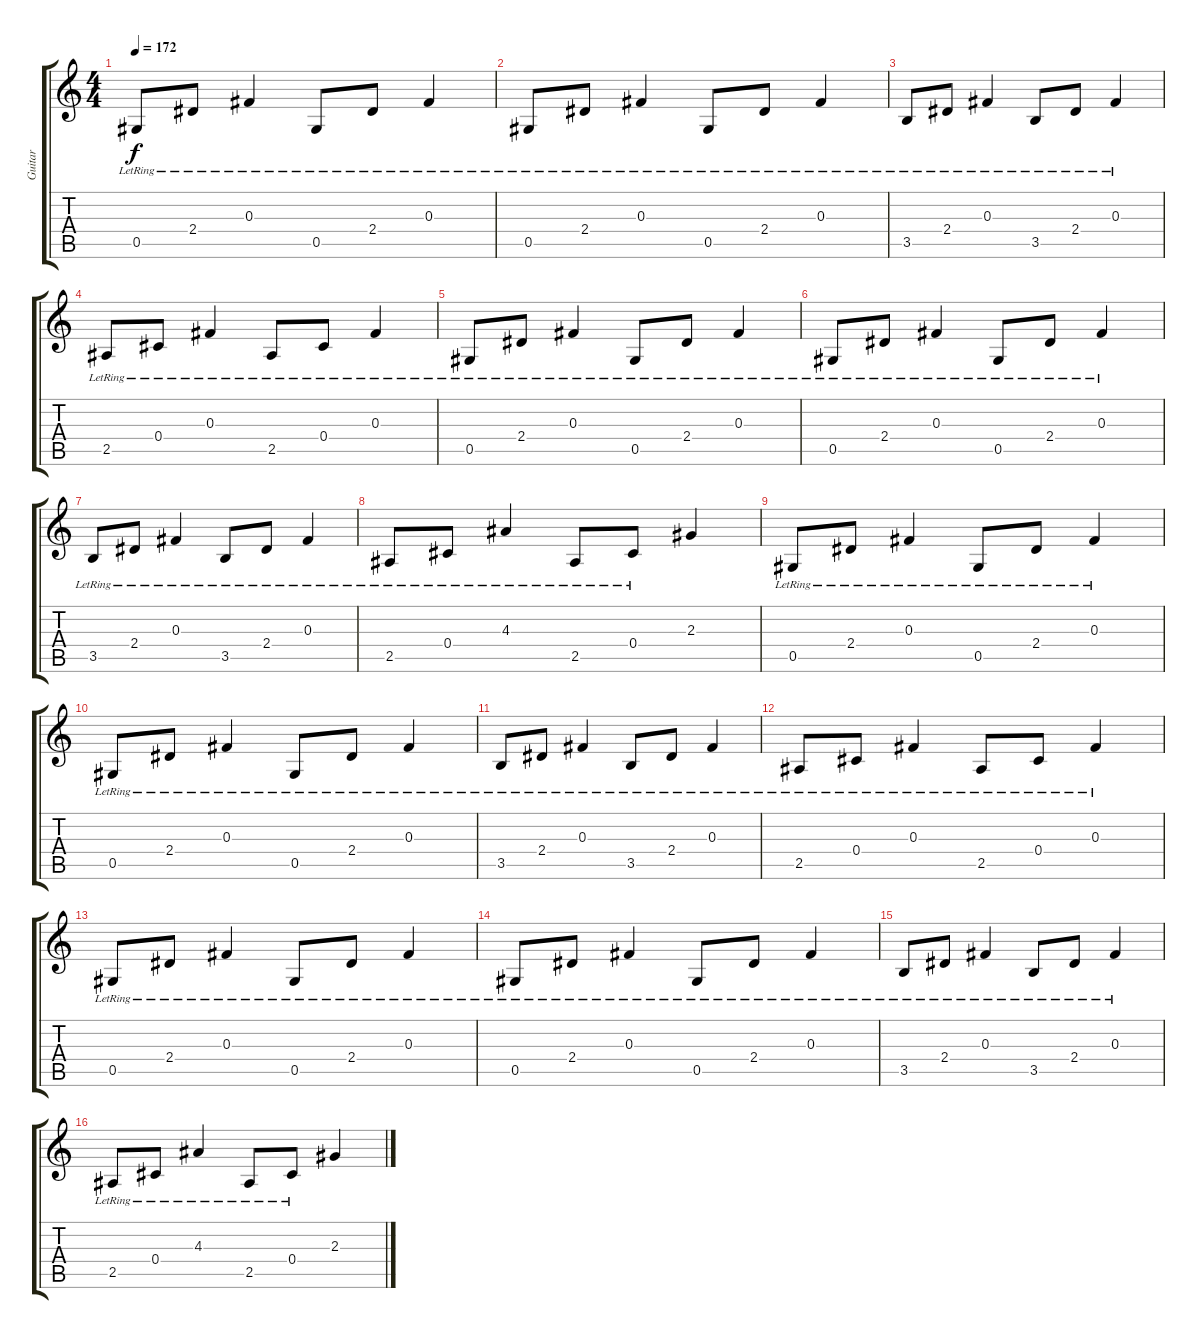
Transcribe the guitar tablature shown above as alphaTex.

\track ("Guitar" "Guitar") {instrument overdrivenguitar}
\staff {score tabs}
\tuning (Eb4 Bb3 Gb3 Db3 Ab2 Eb2) {hide}
\ts (4 4)
\tempo 172
\clef g2
\ks c
0.5{lr}.8{dy f} 2.4{lr}.8 0.3{lr}.4 0.5{lr}.8 2.4{lr}.8 0.3{lr}.4 |
0.5{lr}.8 2.4{lr}.8 0.3{lr}.4 0.5{lr}.8 2.4{lr}.8 0.3{lr}.4 |
3.5{lr}.8 2.4{lr}.8 0.3{lr}.4 3.5{lr}.8 2.4{lr}.8 0.3{lr}.4 |
2.5{lr}.8 0.4{lr}.8 0.3{lr}.4 2.5{lr}.8 0.4{lr}.8 0.3{lr}.4 |
0.5{lr}.8 2.4{lr}.8 0.3{lr}.4 0.5{lr}.8 2.4{lr}.8 0.3{lr}.4 |
0.5{lr}.8 2.4{lr}.8 0.3{lr}.4 0.5{lr}.8 2.4{lr}.8 0.3{lr}.4 |
3.5{lr}.8 2.4{lr}.8 0.3{lr}.4 3.5{lr}.8 2.4{lr}.8 0.3{lr}.4 |
2.5{lr}.8 0.4{lr}.8 4.3{lr}.4 2.5{lr}.8 0.4{lr}.8 2.3.4 |
0.5{lr}.8 2.4{lr}.8 0.3{lr}.4 0.5{lr}.8 2.4{lr}.8 0.3{lr}.4 |
0.5{lr}.8 2.4{lr}.8 0.3{lr}.4 0.5{lr}.8 2.4{lr}.8 0.3{lr}.4 |
3.5{lr}.8 2.4{lr}.8 0.3{lr}.4 3.5{lr}.8 2.4{lr}.8 0.3{lr}.4 |
2.5{lr}.8 0.4{lr}.8 0.3{lr}.4 2.5{lr}.8 0.4{lr}.8 0.3{lr}.4 |
0.5{lr}.8 2.4{lr}.8 0.3{lr}.4 0.5{lr}.8 2.4{lr}.8 0.3{lr}.4 |
0.5{lr}.8 2.4{lr}.8 0.3{lr}.4 0.5{lr}.8 2.4{lr}.8 0.3{lr}.4 |
3.5{lr}.8 2.4{lr}.8 0.3{lr}.4 3.5{lr}.8 2.4{lr}.8 0.3{lr}.4 |
2.5{lr}.8 0.4{lr}.8 4.3{lr}.4 2.5{lr}.8 0.4{lr}.8 2.3.4
